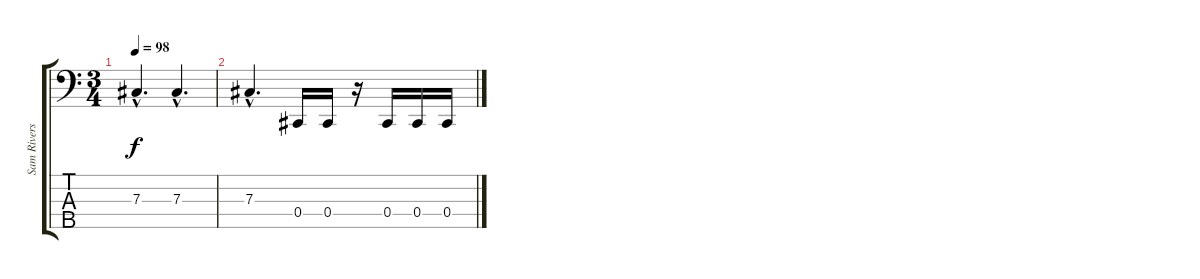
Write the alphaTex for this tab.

\track ("Sam Rivers - Bass" "Sam Rivers") {instrument electricbassfinger}
\staff {score tabs}
\tuning (E2 B1 Gb1 Db1 Ab0) {hide}
\ts (3 4)
\tempo 98
\clef f4
\ks c
7.3{hac}.4{d dy f} 7.3{hac}.4{d} |
7.3{hac}.4{d} 0.4.16 0.4.16 r.16 0.4.16 0.4.16 0.4.16
